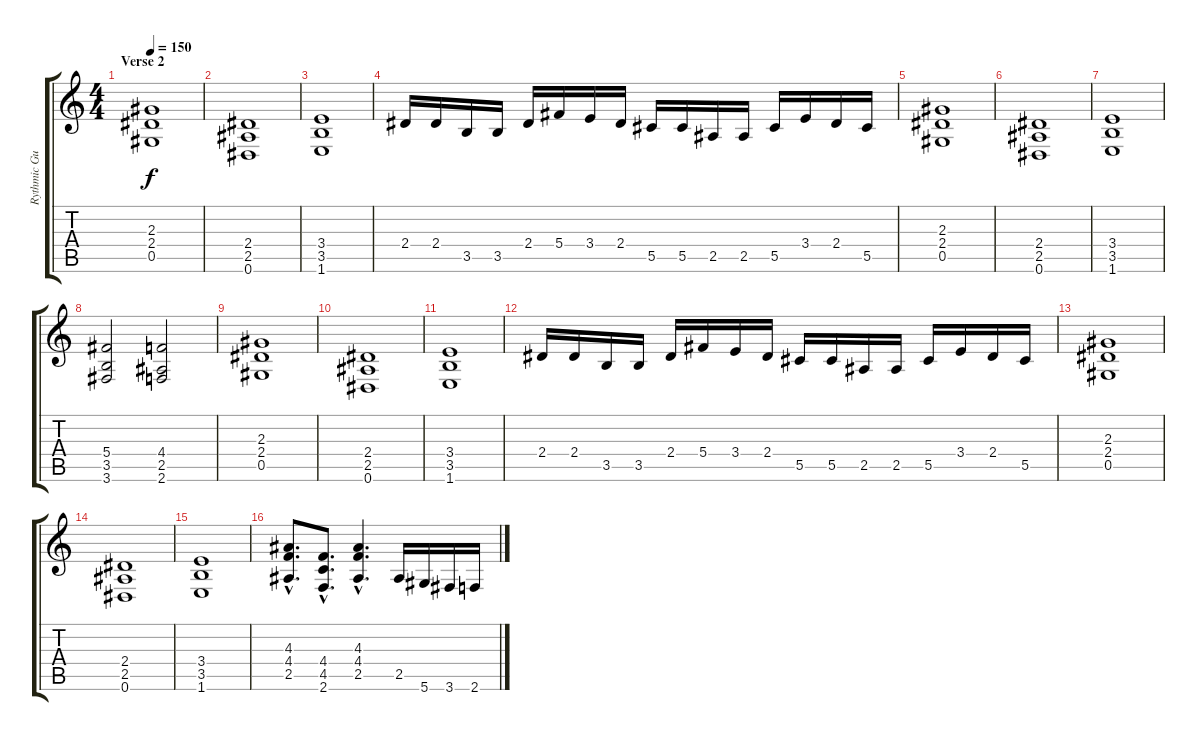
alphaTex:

\track ("Rythmic Guitar (Jose A. Garrido)" "Rythmic Gu") {instrument distortionguitar}
\staff {score tabs}
\tuning (Eb4 Bb3 Gb3 Db3 Ab2 Eb2) {hide}
\ts (4 4)
\section ("" "Verse 2")
\tempo 150
\clef g2
\ks c
(2.3 2.4 0.5).1{dy f} |
(2.4 2.5 0.6).1 |
(3.4 3.5 1.6).1 |
2.4.16 2.4.16 3.5.16 3.5.16 2.4.16 5.4.16 3.4.16 2.4.16 5.5.16 5.5.16 2.5.16 2.5.16 5.5.16 3.4.16 2.4.16 5.5.16 |
(2.3 2.4 0.5).1 |
(2.4 2.5 0.6).1 |
(3.4 3.5 1.6).1 |
(5.4 3.5 3.6).2 (4.4 2.5 2.6).2 |
(2.3 2.4 0.5).1 |
(2.4 2.5 0.6).1 |
(3.4 3.5 1.6).1 |
2.4.16 2.4.16 3.5.16 3.5.16 2.4.16 5.4.16 3.4.16 2.4.16 5.5.16 5.5.16 2.5.16 2.5.16 5.5.16 3.4.16 2.4.16 5.5.16 |
(2.3 2.4 0.5).1 |
(2.4 2.5 0.6).1 |
(3.4 3.5 1.6).1 |
(4.3{hac} 4.4{hac} 2.5{hac}).8{d} (4.4{hac} 4.5{hac} 2.6{hac}).8{d} (4.3{hac} 4.4{hac} 2.5{hac}).4{d} 2.5.16 5.6.16 3.6.16 2.6.16
